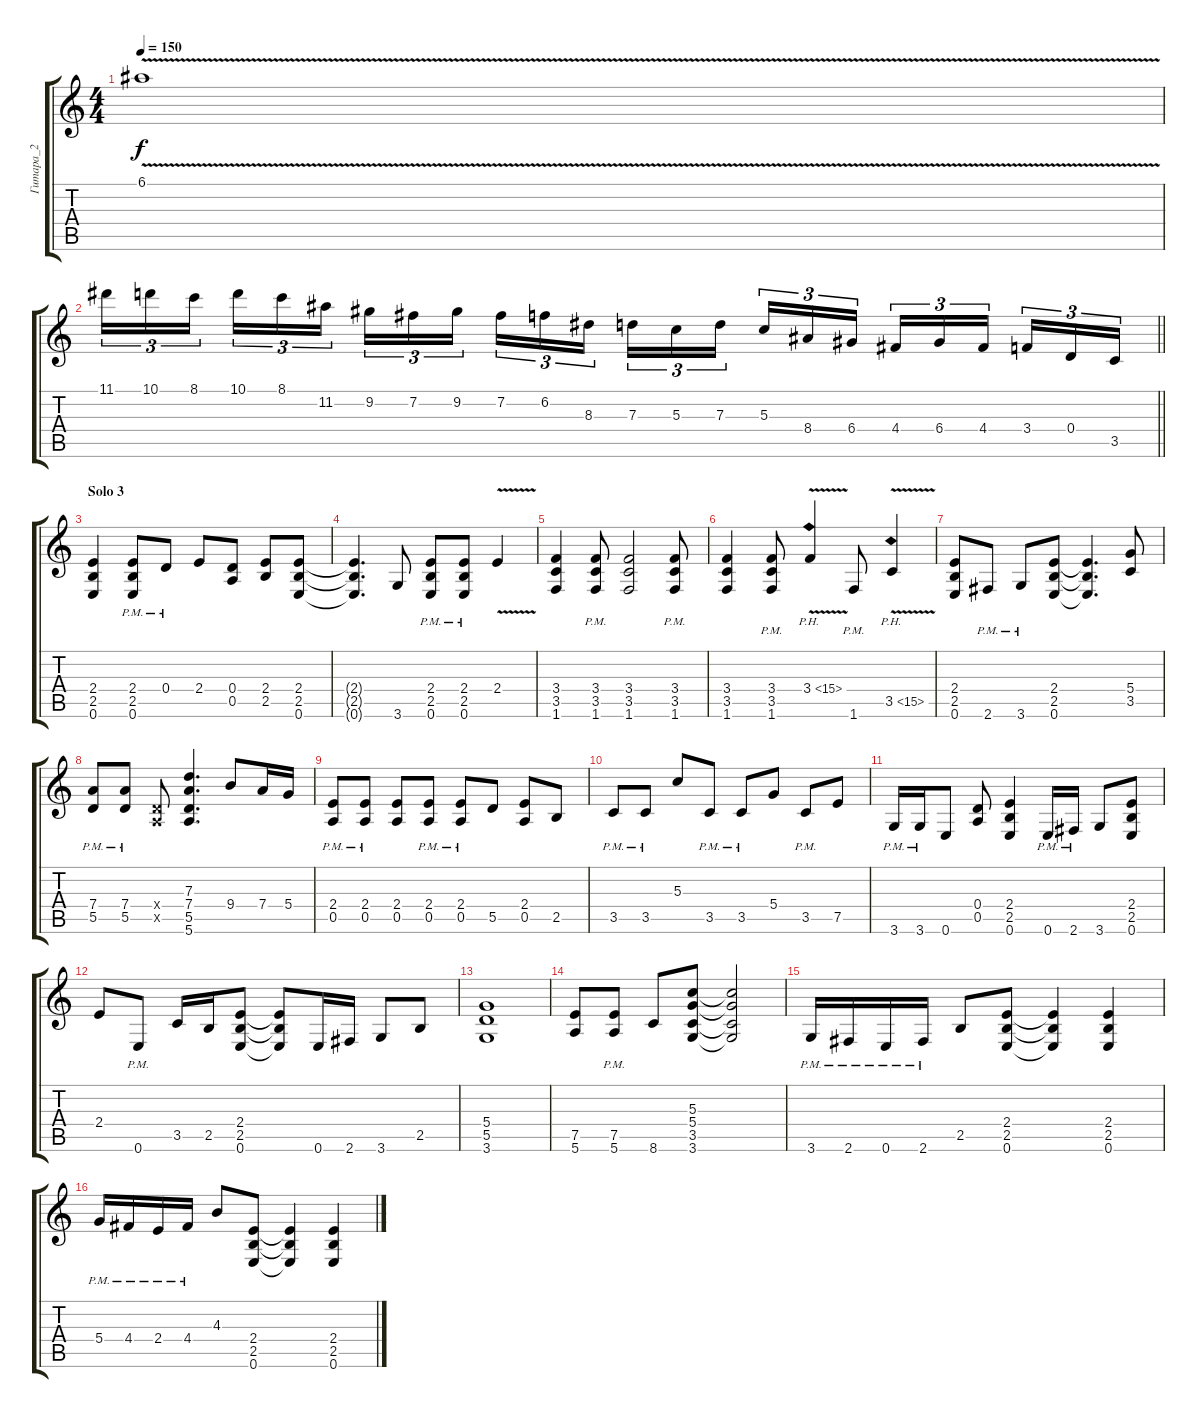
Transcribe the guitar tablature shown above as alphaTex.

\track ("Гитара_2" "Гитара_2") {instrument acousticguitarnylon}
\staff {score tabs}
\tuning (E4 B3 G3 D3 A2 E2) {hide}
\ts (4 4)
\tempo 150
\clef g2
\ks c
6.1{v t}.1{dy f} |
\barLineRight lightlight
11.1.16{tu (3 2)} 10.1.16{tu (3 2)} 8.1.16{tu (3 2) beam splitsecondary} 10.1.16{tu (3 2)} 8.1.16{tu (3 2)} 11.2.16{tu (3 2)} 9.2.16{tu (3 2)} 7.2.16{tu (3 2)} 9.2.16{tu (3 2) beam splitsecondary} 7.2.16{tu (3 2)} 6.2.16{tu (3 2)} 8.3.16{tu (3 2)} 7.3.16{tu (3 2)} 5.3.16{tu (3 2)} 7.3.16{tu (3 2) beam splitsecondary} 5.3.16{tu (3 2)} 8.4.16{tu (3 2)} 6.4.16{tu (3 2)} 4.4.16{tu (3 2)} 6.4.16{tu (3 2)} 4.4.16{tu (3 2) beam splitsecondary} 3.4.16{tu (3 2)} 0.4.16{tu (3 2)} 3.5.16{tu (3 2)} |
\section ("" "Solo 3")
(2.4 2.5 0.6).4 (2.4{pm} 2.5{pm} 0.6{pm}).8 0.4{pm}.8 2.4.8 (0.4 0.5).8 (2.4 2.5).8 (2.4 2.5 0.6).8 |
(2.4{t} 2.5{t} 0.6{t}).4{d} 3.6.8 (2.4{pm} 2.5{pm} 0.6{pm}).8 (2.4{pm} 2.5{pm} 0.6{pm}).8 2.4{v}.4 |
(3.4 3.5 1.6).4 (3.4{pm} 3.5{pm} 1.6{pm}).8 (3.4 3.5 1.6).2 (3.4{pm} 3.5{pm} 1.6{pm}).8 |
(3.4 3.5 1.6).4 (3.4{pm} 3.5{pm} 1.6{pm}).8 3.4{ph 12 v}.4 1.6{pm}.8 3.5{ph 12 v}.4 |
(2.4 2.5 0.6).8 2.6{pm}.8 3.6{pm}.8 (2.4 2.5 0.6).8 (2.4{t} 2.5{t} 0.6{t}).4{d} (5.4 3.5).8 |
(7.4{pm} 5.5{pm}).8 (7.4{pm} 5.5{pm}).8 (0.4{x} 0.5{x}).8 (7.3 7.4 5.5 5.6).4{d} 9.4.8 7.4.16 5.4.16 |
(2.4{pm} 0.5{pm}).8 (2.4{pm} 0.5{pm}).8 (2.4 0.5).8 (2.4{pm} 0.5{pm}).8 (2.4{pm} 0.5{pm}).8 5.5.8 (2.4 0.5).8 2.5.8 |
3.5{pm}.8 3.5{pm}.8 5.3.8 3.5{pm}.8 3.5{pm}.8 5.4.8 3.5{pm}.8 7.5.8 |
3.6{pm}.16 3.6{pm}.16 0.6.8 (0.4 0.5).8 (2.4 2.5 0.6).4 0.6{pm}.16 2.6{pm}.16 3.6.8 (2.4 2.5 0.6).8 |
2.4.8 0.6{pm}.8 3.5.16 2.5.16 (2.4 2.5 0.6).8 (2.4{t} 2.5{t} 0.6{t}).8 0.6.16 2.6.16 3.6.8 2.5.8 |
(5.4 5.5 3.6).1 |
(7.5 5.6).8 (7.5{pm} 5.6{pm}).8 8.6.8 (5.3 5.4 3.5 3.6).8 (5.3{t} 5.4{t} 3.5{t} 3.6{t}).2 |
3.6{pm}.16 2.6{pm}.16 0.6{pm}.16 2.6{pm}.16 2.5.8 (2.4 2.5 0.6).8 (2.4{t} 2.5{t} 0.6{t}).4 (2.4 2.5 0.6).4 |
5.4{pm}.16 4.4{pm}.16 2.4{pm}.16 4.4{pm}.16 4.3.8 (2.4 2.5 0.6).8 (2.4{t} 2.5{t} 0.6{t}).4 (2.4 2.5 0.6).4
